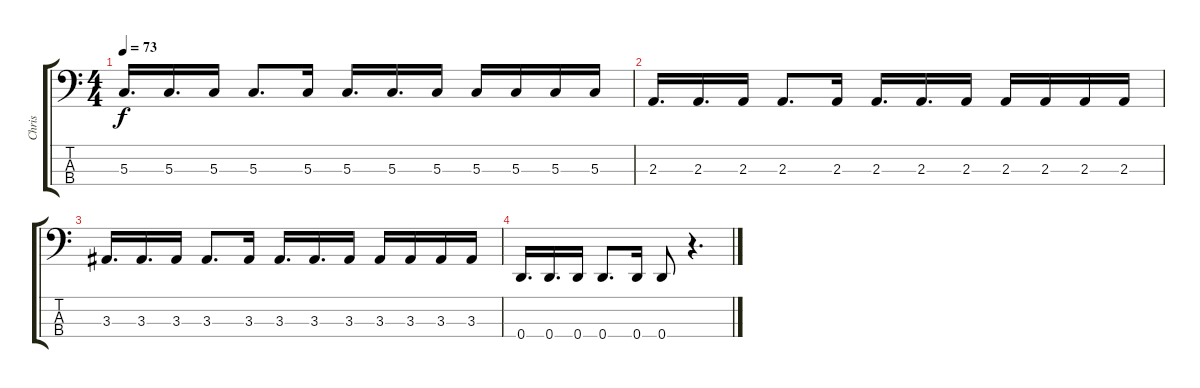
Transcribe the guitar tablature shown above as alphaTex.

\track ("Chris" "Chris") {instrument electricbasspick}
\staff {score tabs}
\tuning (F2 C2 G1 D1) {hide}
\ts (4 4)
\tempo 73
\clef f4
\ks c
5.3.16{d dy f} 5.3.16{d} 5.3.16 5.3.8{d} 5.3.16 5.3.16{d} 5.3.16{d} 5.3.16 5.3.16 5.3.16 5.3.16 5.3.16 |
2.3.16{d} 2.3.16{d} 2.3.16 2.3.8{d} 2.3.16 2.3.16{d} 2.3.16{d} 2.3.16 2.3.16 2.3.16 2.3.16 2.3.16 |
3.3.16{d} 3.3.16{d} 3.3.16 3.3.8{d} 3.3.16 3.3.16{d} 3.3.16{d} 3.3.16 3.3.16 3.3.16 3.3.16 3.3.16 |
0.4.16{d} 0.4.16{d} 0.4.16 0.4.8{d} 0.4.16 0.4.8 r.4{d}
